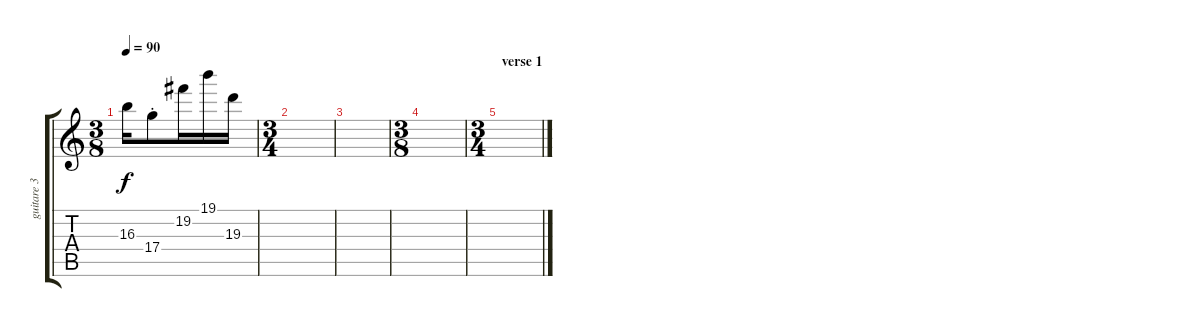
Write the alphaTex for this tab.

\track ("guitare 3" "guitare 3") {instrument distortionguitar}
\staff {score tabs}
\tuning (E4 B3 G3 D3 A2 E2) {hide}
\ts (3 8)
\tempo 90
\clef g2
\ks c
16.3.16{dy f} 17.4{st}.8 19.2.16 19.1.16 19.3.16 |
\ts (3 4)
|
|
\ts (3 8)
|
\ts (3 4)
\section ("" "verse 1")
